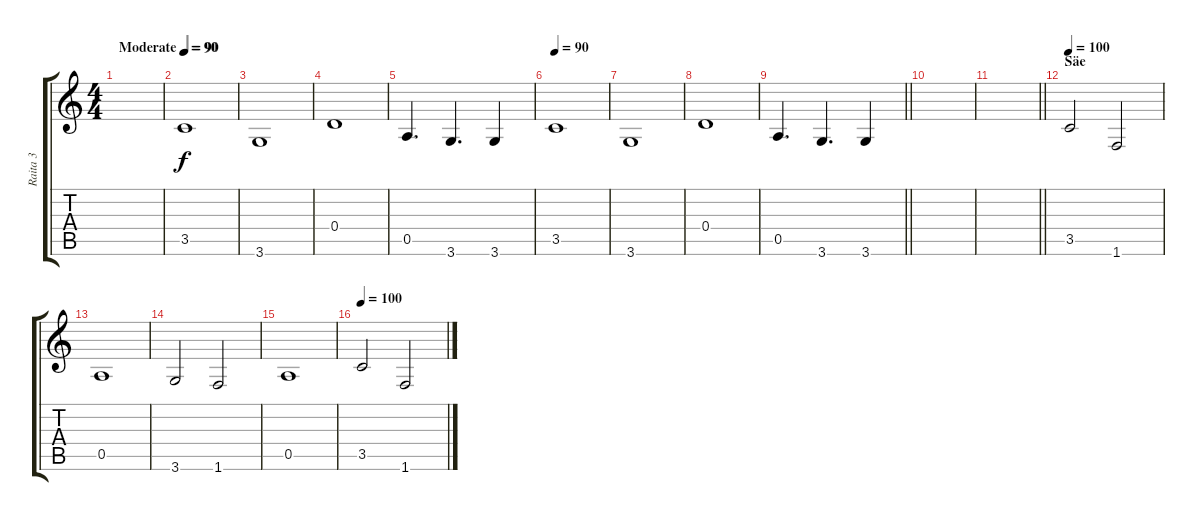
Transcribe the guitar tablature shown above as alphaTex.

\track ("Raita 3" "Raita 3") {instrument contrabass}
\staff {score tabs}
\tuning (E4 B3 G3 D3 A2 E2) {hide}
\ts (4 4)
\tempo (90 "Moderate")
\clef g2
\ks c
|
\tempo 90
3.5.1 |
3.6.1 |
0.4.1 |
0.5.4{d} 3.6.4{d} 3.6.4 |
\tempo 90
3.5.1 |
3.6.1 |
0.4.1 |
\barLineRight lightlight
0.5.4{d} 3.6.4{d} 3.6.4 |
|
\barLineRight lightlight
|
\section ("" "Säe")
\tempo 100
3.5.2 1.6.2 |
0.5.1 |
3.6.2 1.6.2 |
0.5.1 |
\tempo 100
3.5.2 1.6.2
